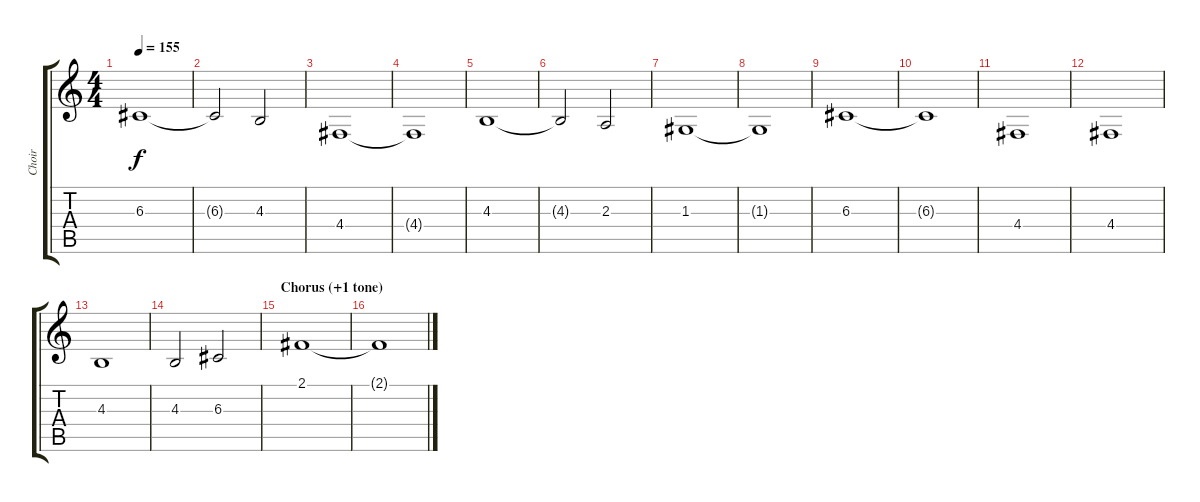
\track ("Choir" "Choir") {instrument choiraahs}
\staff {score tabs}
\tuning (E4 B3 G3 D3 A2 E2) {hide}
\ts (4 4)
\tempo 155
\clef g2
\ks c
6.3.1{dy f} |
6.3{t}.2 4.3.2 |
4.4.1 |
4.4{t}.1 |
4.3.1 |
4.3{t}.2 2.3.2 |
1.3.1 |
1.3{t}.1 |
6.3.1 |
6.3{t}.1 |
4.4.1 |
4.4.1 |
4.3.1 |
4.3.2 6.3.2 |
\section ("" "Chorus (+1 tone)")
2.1.1 |
2.1{t}.1
